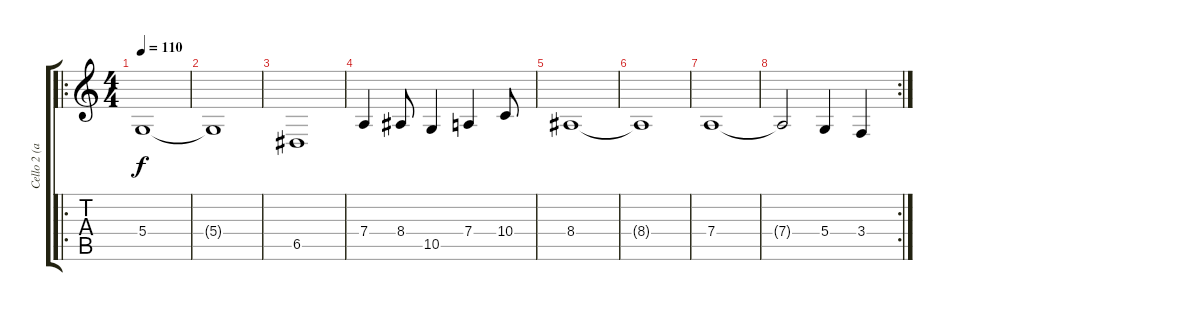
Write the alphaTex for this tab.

\track ("Cello 2 (add guitar)" "Cello 2 (a") {instrument stringensemble1}
\staff {score tabs}
\tuning (E4 B3 G3 D3 A2 D2) {hide}
\ro
\ts (4 4)
\tempo 110
\clef g2
\ks c
5.4.1{dy f} |
5.4{t}.1 |
6.5.1 |
7.4.4 8.4.8 10.5.4 7.4.4 10.4.8 |
8.4.1 |
8.4{t}.1 |
7.4.1 |
\rc 2
7.4{t}.2 5.4.4 3.4.4
